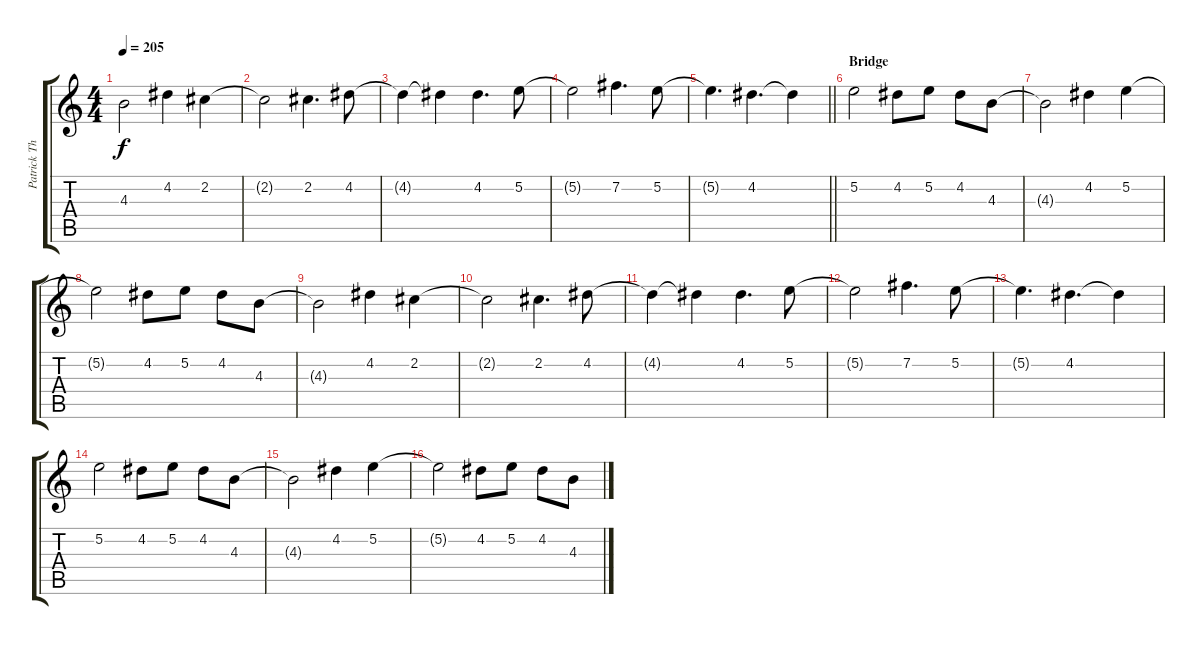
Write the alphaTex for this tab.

\track ("Patrick Thompson - Lead Guitar" "Patrick Th") {instrument distortionguitar}
\staff {score tabs}
\tuning (E4 B3 G3 D3 A2 D2) {hide}
\ts (4 4)
\tempo 205
\clef g2
\ks c
4.3{t}.2{dy f} 4.2.4 2.2.4 |
2.2{t}.2 2.2.4{d} 4.2.8 |
4.2{t}.4 4.2{t}.4 4.2.4{d} 5.2.8 |
5.2{t}.2 7.2.4{d} 5.2.8 |
\barLineRight lightlight
5.2{t}.4{d} 4.2.4{d} 4.2{t}.4 |
\section ("" "Bridge")
5.2.2 4.2.8 5.2.8 4.2.8 4.3.8 |
4.3{t}.2 4.2.4 5.2.4 |
5.2{t}.2 4.2.8 5.2.8 4.2.8 4.3.8 |
4.3{t}.2 4.2.4 2.2.4 |
2.2{t}.2 2.2.4{d} 4.2.8 |
4.2{t}.4 4.2{t}.4 4.2.4{d} 5.2.8 |
5.2{t}.2 7.2.4{d} 5.2.8 |
5.2{t}.4{d} 4.2.4{d} 4.2{t}.4 |
5.2.2 4.2.8 5.2.8 4.2.8 4.3.8 |
4.3{t}.2 4.2.4 5.2.4 |
5.2{t}.2 4.2.8 5.2.8 4.2.8 4.3.8
